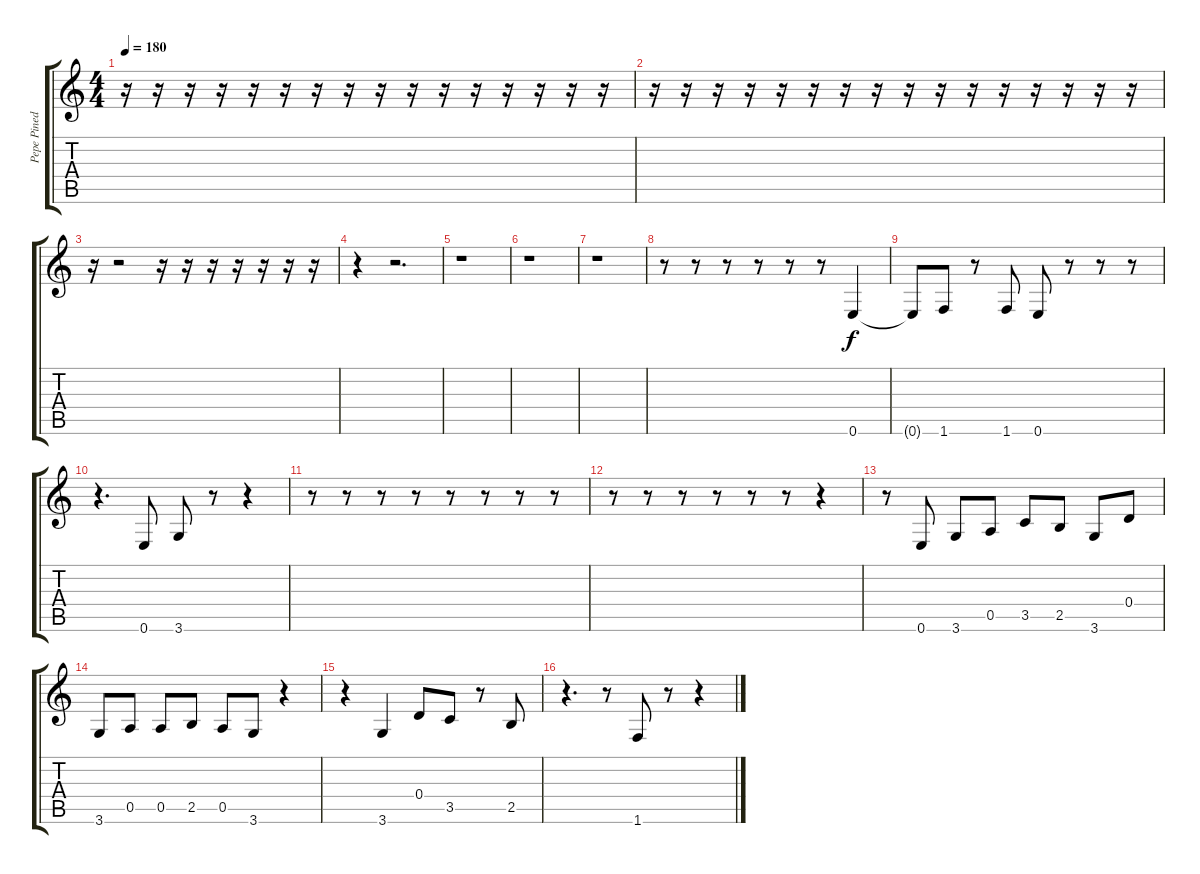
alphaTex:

\track ("Pepe Pinedo" "Pepe Pined") {instrument electricbassfinger}
\staff {score tabs}
\tuning (E4 B3 G3 D3 A2 E2) {hide}
\ts (4 4)
\tempo 180
\clef g2
\ks c
r.16{dy f} r.16 r.16 r.16 r.16 r.16 r.16 r.16 r.16 r.16 r.16 r.16 r.16 r.16 r.16 r.16 |
r.16 r.16 r.16 r.16 r.16 r.16 r.16 r.16 r.16 r.16 r.16 r.16 r.16 r.16 r.16 r.16 |
r.16 r.2 r.16 r.16 r.16 r.16 r.16 r.16 r.16 |
r.4 r.2{d} |
r.1 |
r.1 |
r.1 |
r.8 r.8 r.8 r.8 r.8 r.8 0.6.4 |
0.6{t}.8 1.6.8 r.8 1.6.8 0.6.8 r.8 r.8 r.8 |
r.4{d} 0.6.8 3.6.8 r.8 r.4 |
r.8 r.8 r.8 r.8 r.8 r.8 r.8 r.8 |
r.8 r.8 r.8 r.8 r.8 r.8 r.4 |
r.8 0.6.8 3.6.8 0.5.8 3.5.8 2.5.8 3.6.8 0.4.8 |
3.6.8 0.5.8 0.5.8 2.5.8 0.5.8 3.6.8 r.4 |
r.4 3.6.4 0.4.8 3.5.8 r.8 2.5.8 |
r.4{d} r.8 1.6.8 r.8 r.4
